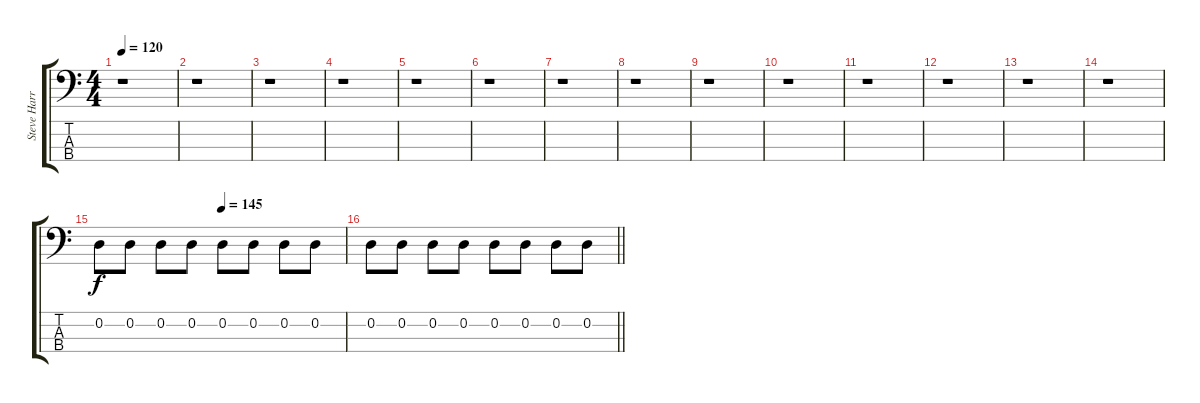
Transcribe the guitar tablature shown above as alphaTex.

\track ("Steve Harris" "Steve Harr") {instrument electricbassfinger}
\staff {score tabs}
\tuning (G2 D2 A1 E1) {hide}
\ts (4 4)
\tempo 120
\clef f4
\ks c
r.1{dy f} |
r.1 |
r.1 |
r.1 |
r.1 |
r.1 |
r.1 |
r.1 |
r.1 |
r.1 |
r.1 |
r.1 |
r.1 |
r.1{volume 0} |
\tempo (145 0.5)
0.2.8{volume 14} 0.2.8 0.2.8 0.2.8 0.2.8 0.2.8 0.2.8 0.2.8 |
\barLineRight lightlight
0.2.8 0.2.8 0.2.8 0.2.8 0.2.8 0.2.8 0.2.8 0.2.8
